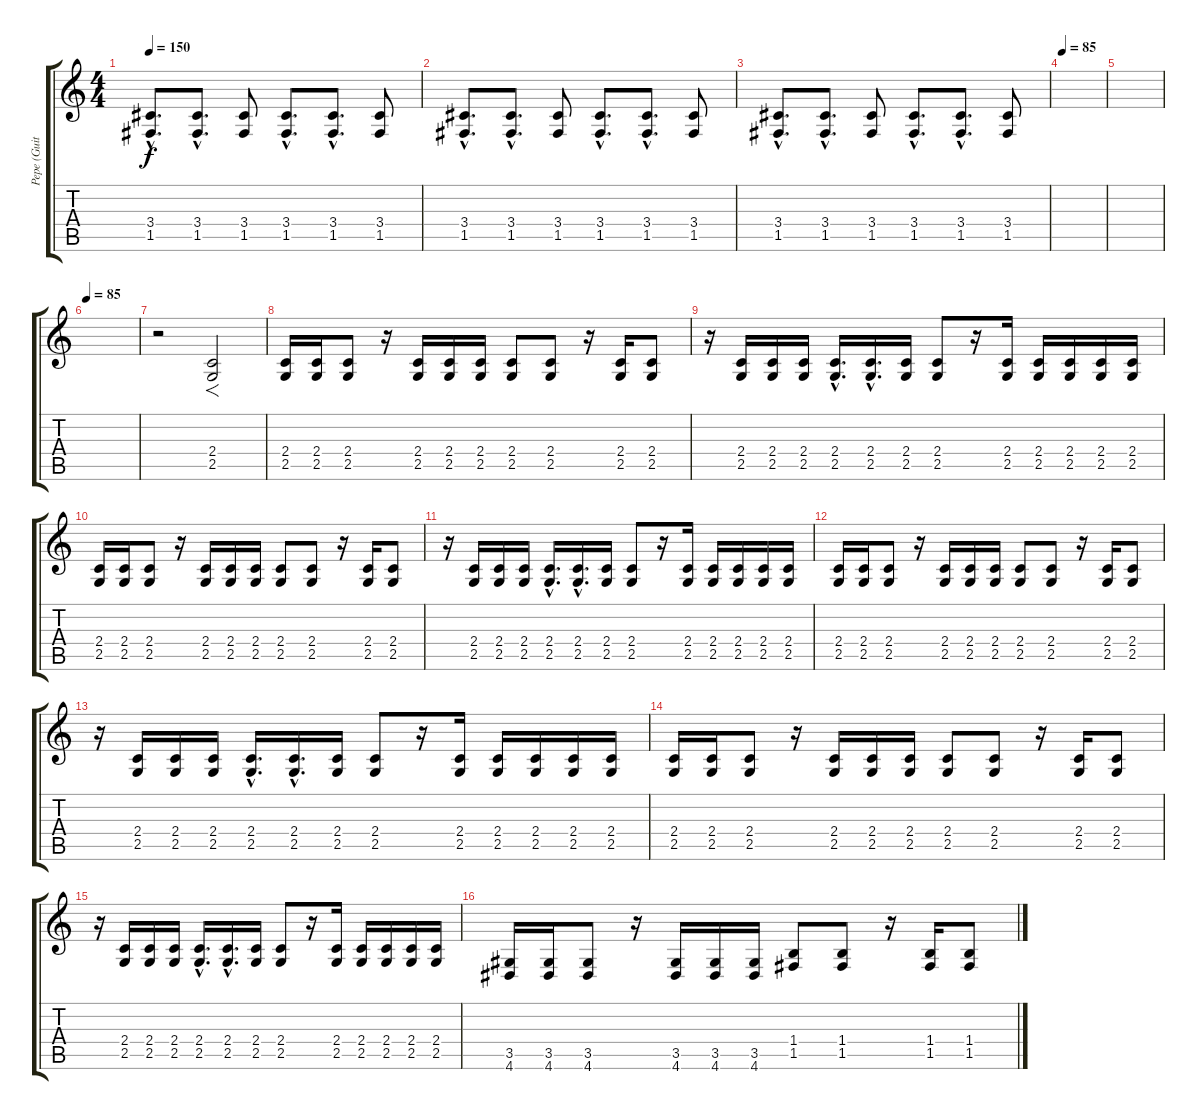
\track ("Pepe (Guitarra)" "Pepe (Guit") {instrument distortionguitar}
\staff {score tabs}
\tuning (C4 G3 Eb3 Bb2 F2 B1) {hide}
\ts (4 4)
\tempo 150
\clef g2
\ks c
(3.4{hac} 1.5{hac}).8{d dy f} (3.4{hac} 1.5{hac}).8{d} (3.4 1.5).8 (3.4{hac} 1.5{hac}).8{d} (3.4{hac} 1.5{hac}).8{d} (3.4 1.5).8 |
(3.4{hac} 1.5{hac}).8{d} (3.4{hac} 1.5{hac}).8{d} (3.4 1.5).8 (3.4{hac} 1.5{hac}).8{d} (3.4{hac} 1.5{hac}).8{d} (3.4 1.5).8 |
(3.4{hac} 1.5{hac}).8{d} (3.4{hac} 1.5{hac}).8{d} (3.4 1.5).8 (3.4{hac} 1.5{hac}).8{d} (3.4{hac} 1.5{hac}).8{d} (3.4 1.5).8 |
\tempo 85
|
|
\tempo 85
|
r.2 (2.4 2.5).2{f balance 16} |
(2.4 2.5).16{balance 16} (2.4 2.5).16 (2.4 2.5).8 r.16 (2.4 2.5).16 (2.4 2.5).16 (2.4 2.5).16 (2.4 2.5).8 (2.4 2.5).8 r.16 (2.4 2.5).16 (2.4 2.5).8 |
r.16 (2.4 2.5).16 (2.4 2.5).16 (2.4 2.5).16 (2.4{hac} 2.5{hac}).16{d} (2.4{hac} 2.5{hac}).16{d} (2.4 2.5).16 (2.4 2.5).8 r.16 (2.4 2.5).16 (2.4 2.5).16 (2.4 2.5).16 (2.4 2.5).16 (2.4 2.5).16 |
(2.4 2.5).16 (2.4 2.5).16 (2.4 2.5).8 r.16 (2.4 2.5).16 (2.4 2.5).16 (2.4 2.5).16 (2.4 2.5).8 (2.4 2.5).8 r.16 (2.4 2.5).16 (2.4 2.5).8 |
r.16 (2.4 2.5).16 (2.4 2.5).16 (2.4 2.5).16 (2.4{hac} 2.5{hac}).16{d} (2.4{hac} 2.5{hac}).16{d} (2.4 2.5).16 (2.4 2.5).8 r.16 (2.4 2.5).16 (2.4 2.5).16 (2.4 2.5).16 (2.4 2.5).16 (2.4 2.5).16 |
(2.4 2.5).16 (2.4 2.5).16 (2.4 2.5).8 r.16 (2.4 2.5).16 (2.4 2.5).16 (2.4 2.5).16 (2.4 2.5).8 (2.4 2.5).8 r.16 (2.4 2.5).16 (2.4 2.5).8 |
r.16 (2.4 2.5).16 (2.4 2.5).16 (2.4 2.5).16 (2.4{hac} 2.5{hac}).16{d} (2.4{hac} 2.5{hac}).16{d} (2.4 2.5).16 (2.4 2.5).8 r.16 (2.4 2.5).16 (2.4 2.5).16 (2.4 2.5).16 (2.4 2.5).16 (2.4 2.5).16 |
(2.4 2.5).16 (2.4 2.5).16 (2.4 2.5).8 r.16 (2.4 2.5).16 (2.4 2.5).16 (2.4 2.5).16 (2.4 2.5).8 (2.4 2.5).8 r.16 (2.4 2.5).16 (2.4 2.5).8 |
r.16 (2.4 2.5).16 (2.4 2.5).16 (2.4 2.5).16 (2.4{hac} 2.5{hac}).16{d} (2.4{hac} 2.5{hac}).16{d} (2.4 2.5).16 (2.4 2.5).8 r.16 (2.4 2.5).16 (2.4 2.5).16 (2.4 2.5).16 (2.4 2.5).16 (2.4 2.5).16 |
(3.5 4.6).16 (3.5 4.6).16 (3.5 4.6).8 r.16 (3.5 4.6).16 (3.5 4.6).16 (3.5 4.6).16 (1.4 1.5).8 (1.4 1.5).8 r.16 (1.4 1.5).16 (1.4 1.5).8
